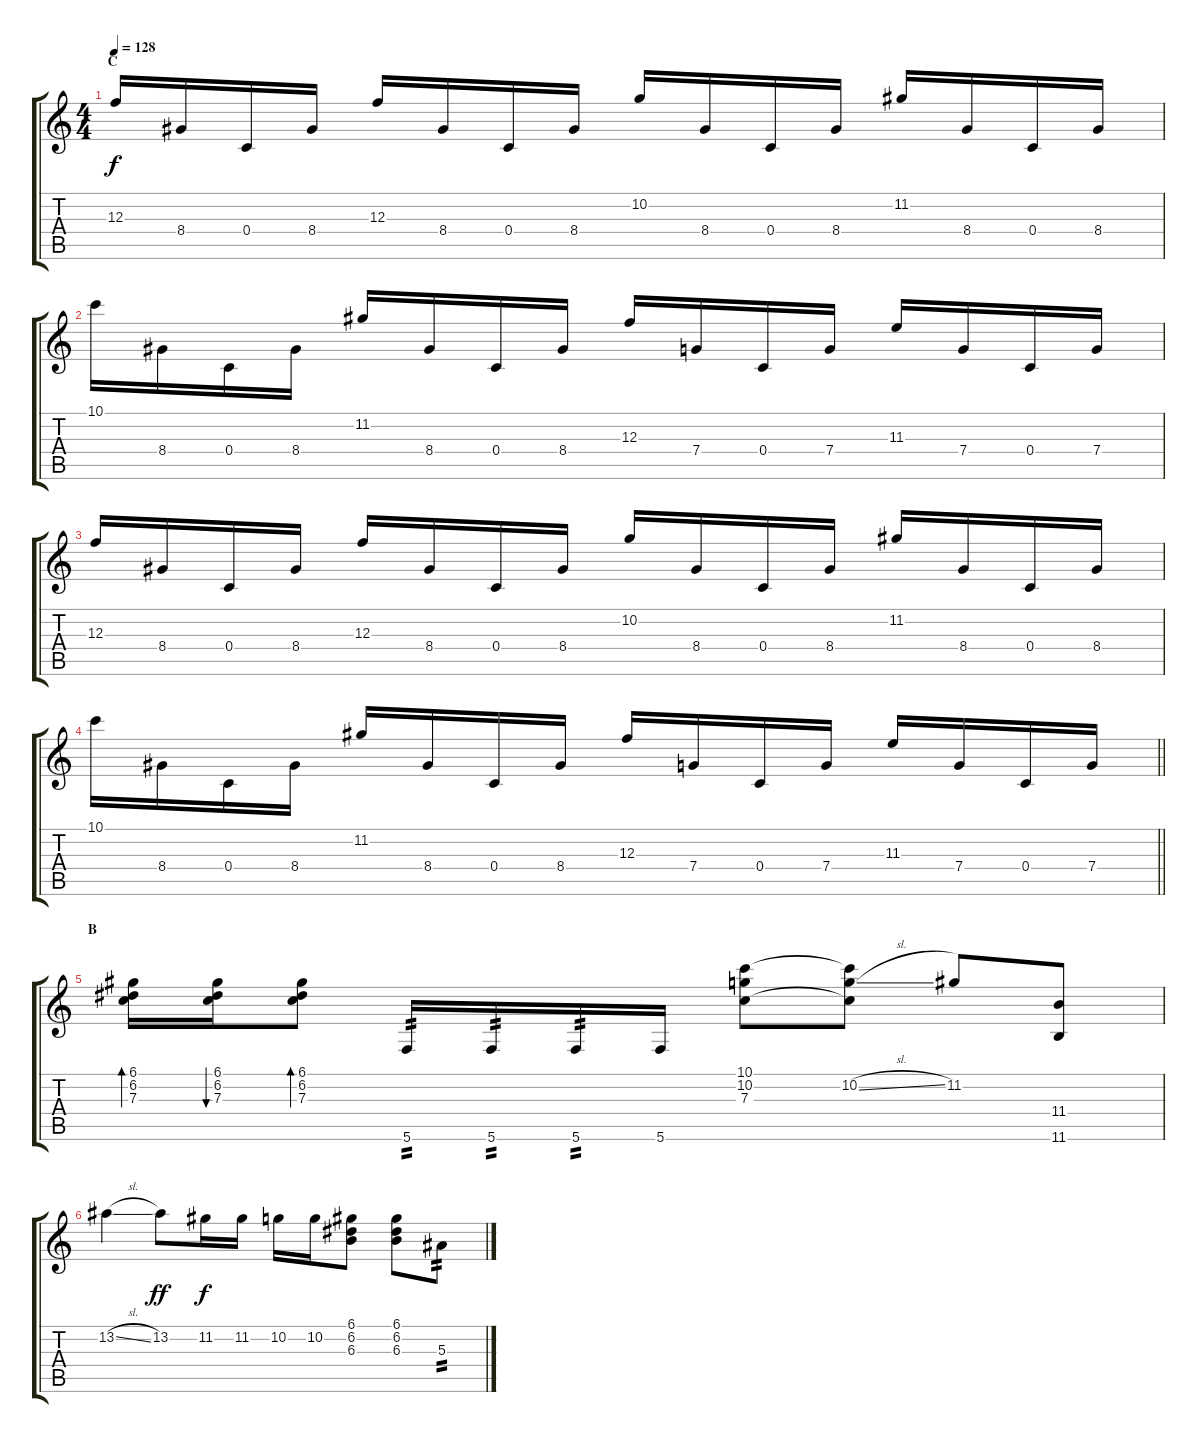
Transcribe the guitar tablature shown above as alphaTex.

\track "" {instrument overdrivenguitar}
\staff {score tabs}
\tuning (D4 A3 F3 C3 G2 C2) {hide}
\ts (4 4)
\section ("" "C")
\tempo 128
\clef g2
\ks c
12.3.16{dy f} 8.4.16 0.4.16 8.4.16 12.3.16 8.4.16 0.4.16 8.4.16 10.2.16 8.4.16 0.4.16 8.4.16 11.2.16 8.4.16 0.4.16 8.4.16 |
10.1.16 8.4.16 0.4.16 8.4.16 11.2.16 8.4.16 0.4.16 8.4.16 12.3.16 7.4.16 0.4.16 7.4.16 11.3.16 7.4.16 0.4.16 7.4.16 |
12.3.16 8.4.16 0.4.16 8.4.16 12.3.16 8.4.16 0.4.16 8.4.16 10.2.16 8.4.16 0.4.16 8.4.16 11.2.16 8.4.16 0.4.16 8.4.16 |
\barLineRight lightlight
10.1.16 8.4.16 0.4.16 8.4.16 11.2.16 8.4.16 0.4.16 8.4.16 12.3.16 7.4.16 0.4.16 7.4.16 11.3.16 7.4.16 0.4.16 7.4.16 |
\section ("" "B")
(6.1 6.2 7.3).16{bd 120} (6.1 6.2 7.3).16{bu 120} (6.1 6.2 7.3).8{bd 120} 5.6.16{tp 2} 5.6.16{tp 2} 5.6.16{tp 2} 5.6.16 (10.1 10.2 7.3).8 (10.1{t} 10.2{sl} 7.3{t}).8 11.2.8 (11.4 11.6).8 |
13.2{sl}.4 13.2.8{dy ff} 11.2.16{dy f} 11.2.16 10.2.16 10.2.16 (6.1 6.2 6.3).8 (6.1 6.2 6.3).8 5.3.8{tp 2}
